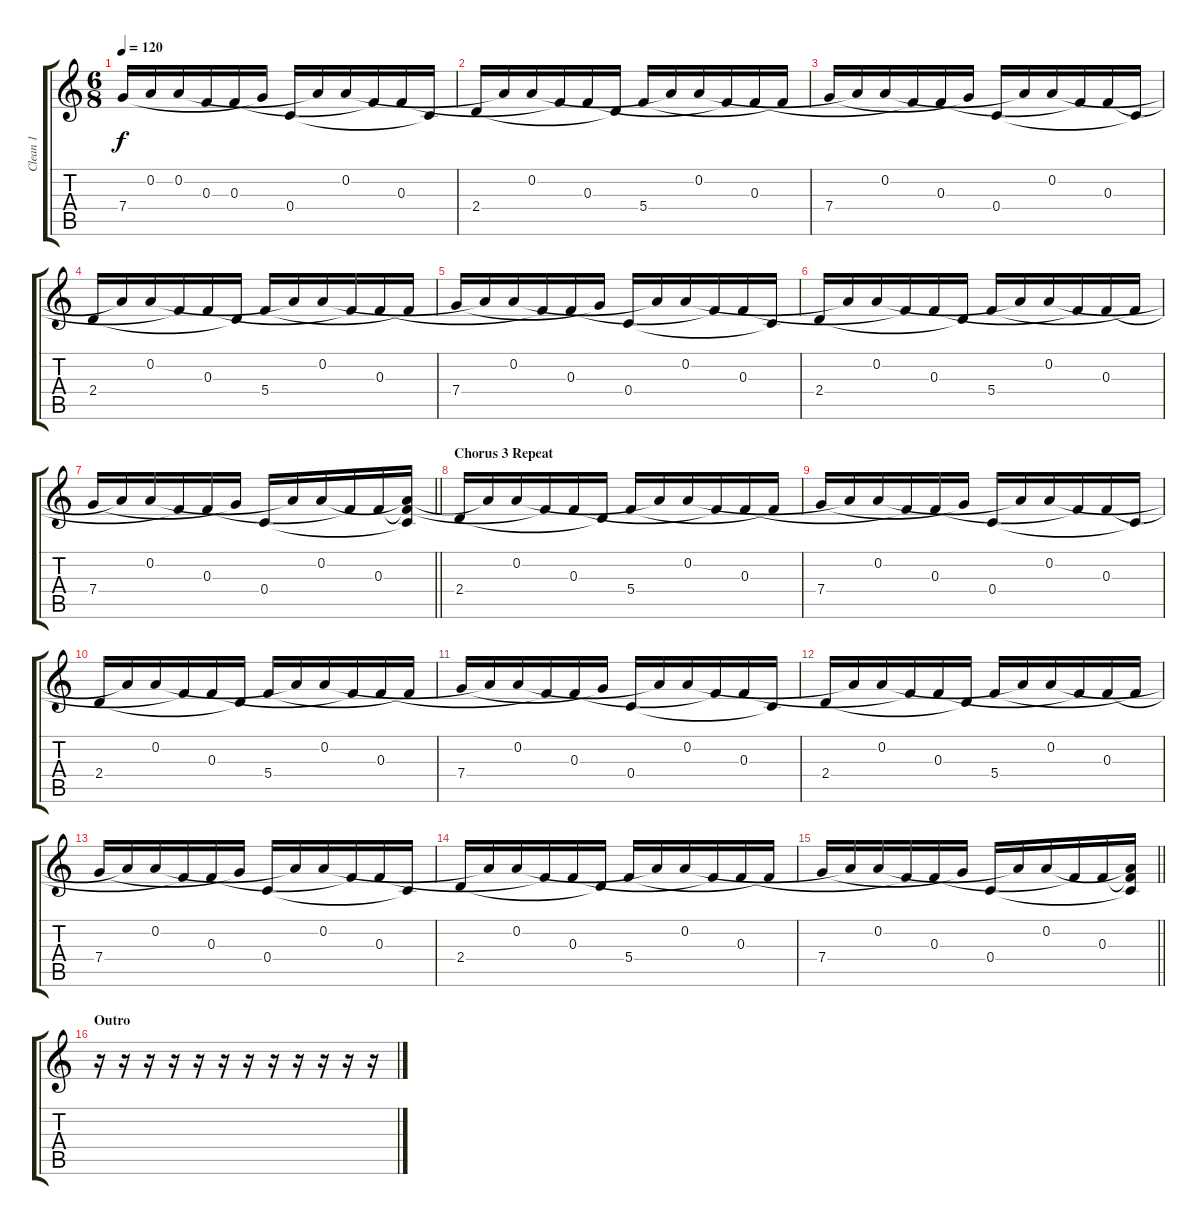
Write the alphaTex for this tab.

\track ("Clean 1" "Clean 1") {instrument electricguitarclean}
\staff {score tabs}
\tuning (D4 A3 F3 C3 G2 D2) {hide}
\ts (6 8)
\tempo 120
\clef g2
\ks c
7.4.16{dy f} 0.2{t}.16 0.2.16 0.3{t}.16 0.3.16 7.4{t}.16 0.4.16 0.2{t}.16 0.2.16 0.3{t}.16 0.3.16 0.4{t}.16 |
2.4.16 0.2{t}.16 0.2.16 0.3{t}.16 0.3.16 2.4{t}.16 5.4.16 0.2{t}.16 0.2.16 0.3{t}.16 0.3.16 5.4{t}.16 |
7.4.16 0.2{t}.16 0.2.16 0.3{t}.16 0.3.16 7.4{t}.16 0.4.16 0.2{t}.16 0.2.16 0.3{t}.16 0.3.16 0.4{t}.16 |
2.4.16 0.2{t}.16 0.2.16 0.3{t}.16 0.3.16 2.4{t}.16 5.4.16 0.2{t}.16 0.2.16 0.3{t}.16 0.3.16 5.4{t}.16 |
7.4.16 0.2{t}.16 0.2.16 0.3{t}.16 0.3.16 7.4{t}.16 0.4.16 0.2{t}.16 0.2.16 0.3{t}.16 0.3.16 0.4{t}.16 |
2.4.16 0.2{t}.16 0.2.16 0.3{t}.16 0.3.16 2.4{t}.16 5.4.16 0.2{t}.16 0.2.16 0.3{t}.16 0.3.16 5.4{t}.16 |
\barLineRight lightlight
7.4.16 0.2{t}.16 0.2.16 0.3{t}.16 0.3.16 7.4{t}.16 0.4.16 0.2{t}.16 0.2.16 0.3{t}.16 0.3.16 (0.2{t} 0.3{t} 0.4{t}).16 |
\section ("" "Chorus 3 Repeat")
2.4.16 0.2{t}.16 0.2.16 0.3{t}.16 0.3.16 2.4{t}.16 5.4.16 0.2{t}.16 0.2.16 0.3{t}.16 0.3.16 5.4{t}.16 |
7.4.16 0.2{t}.16 0.2.16 0.3{t}.16 0.3.16 7.4{t}.16 0.4.16 0.2{t}.16 0.2.16 0.3{t}.16 0.3.16 0.4{t}.16 |
2.4.16 0.2{t}.16 0.2.16 0.3{t}.16 0.3.16 2.4{t}.16 5.4.16 0.2{t}.16 0.2.16 0.3{t}.16 0.3.16 5.4{t}.16 |
7.4.16 0.2{t}.16 0.2.16 0.3{t}.16 0.3.16 7.4{t}.16 0.4.16 0.2{t}.16 0.2.16 0.3{t}.16 0.3.16 0.4{t}.16 |
2.4.16 0.2{t}.16 0.2.16 0.3{t}.16 0.3.16 2.4{t}.16 5.4.16 0.2{t}.16 0.2.16 0.3{t}.16 0.3.16 5.4{t}.16 |
7.4.16 0.2{t}.16 0.2.16 0.3{t}.16 0.3.16 7.4{t}.16 0.4.16 0.2{t}.16 0.2.16 0.3{t}.16 0.3.16 0.4{t}.16 |
2.4.16 0.2{t}.16 0.2.16 0.3{t}.16 0.3.16 2.4{t}.16 5.4.16 0.2{t}.16 0.2.16 0.3{t}.16 0.3.16 5.4{t}.16 |
\barLineRight lightlight
7.4.16 0.2{t}.16 0.2.16 0.3{t}.16 0.3.16 7.4{t}.16 0.4.16 0.2{t}.16 0.2.16 0.3{t}.16 0.3.16 (0.2{t} 0.3{t} 0.4{t}).16 |
\section ("" "Outro")
r.16 r.16 r.16 r.16 r.16 r.16 r.16 r.16 r.16 r.16 r.16 r.16
